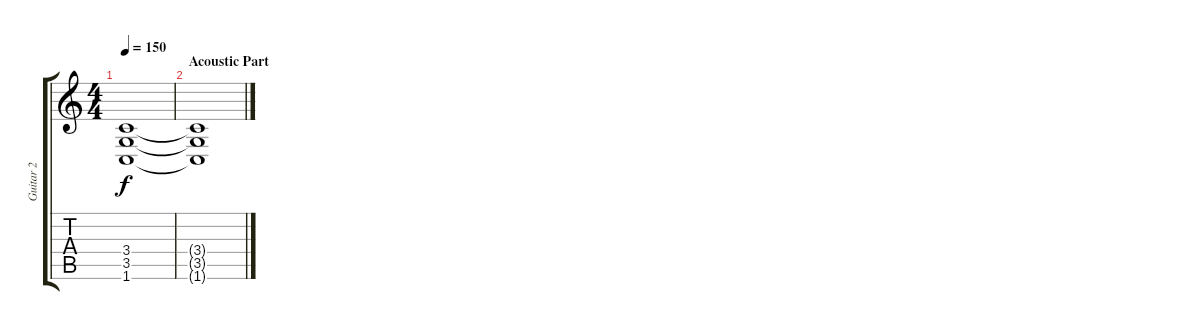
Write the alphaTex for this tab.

\track ("Guitar 2" "Guitar 2") {instrument distortionguitar}
\staff {score tabs}
\tuning (B3 Gb3 D3 A2 E2 B1) {hide}
\ts (4 4)
\tempo 150
\clef g2
\ks c
(3.4 3.5 1.6).1{dy f volume 0} |
\section ("" "Acoustic Part")
(3.4{t} 3.5{t} 1.6{t}).1
